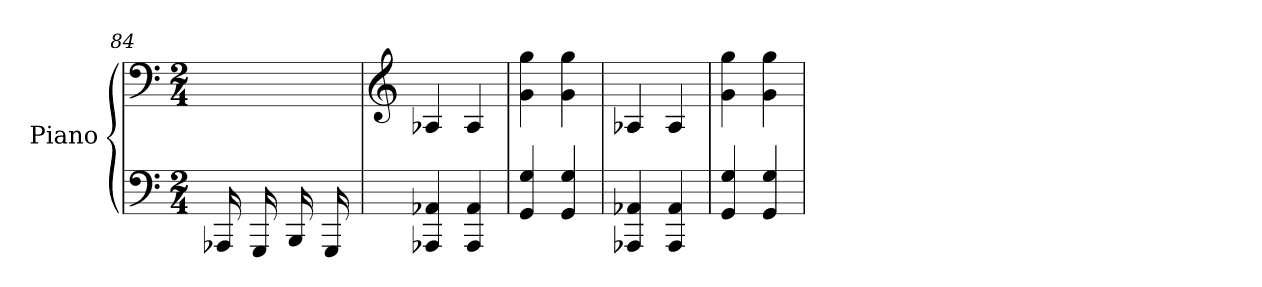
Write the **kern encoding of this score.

**kern	**kern
*part1	*part1
*staff2	*staff1
*I"Piano	*
*I'Pno.	*
!!LO:LB:g=z
*clefF4	*clefF4
*k[]	*k[]
*M2/4	*M2/4
=84	=84
*	*^
16AAA-X/LL	2ryy	16ryy
16ryy	.	16AA-X\
16GGG/	.	16ryy
16ryy	.	16GG\JJ
16BBB/LL	.	16ryy
16ryy	.	16BB\
16GGG/	.	16ryy
16ryy	.	16GG\JJ
*	*v	*v
=85	=85
*	*clefG2
4AAA-X/ 4AA-X/	4A-X/
4AAA-/ 4AA-/	4A-/
=86	=86
4GG/ 4G/	4g\ 4gg\
4GG/ 4G/	4g\ 4gg\
=87	=87
4AAA-X/ 4AA-X/	4A-X/
4AAA-/ 4AA-/	4A-/
=88	=88
4GG/ 4G/	4g\ 4gg\
4GG/ 4G/	4g\ 4gg\
=	=
*-	*-
